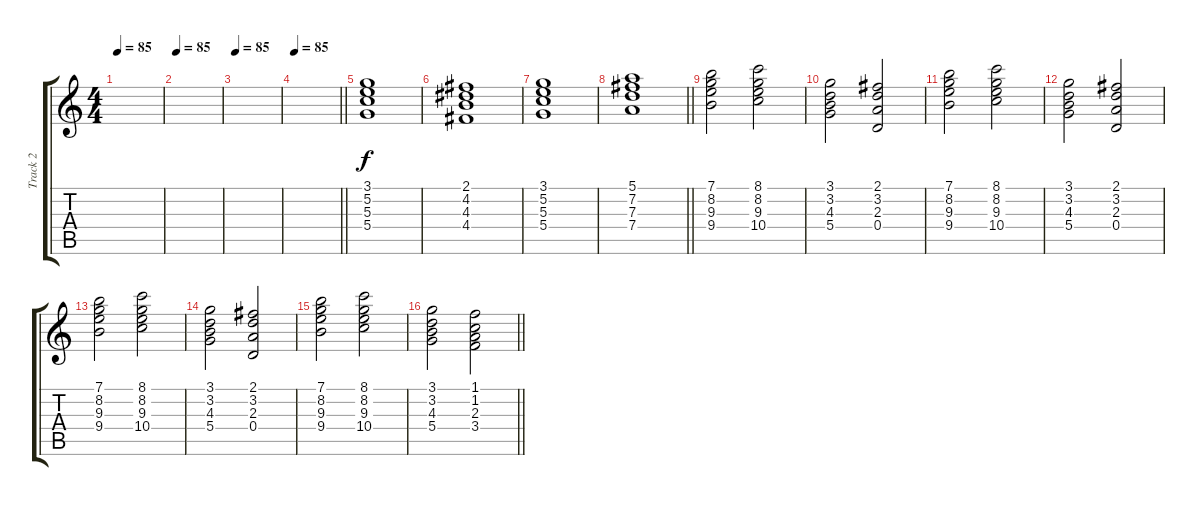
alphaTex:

\track ("Track 2" "Track 2") {instrument distortionguitar}
\staff {score tabs}
\tuning (E4 B3 G3 D3 A2 E2) {hide}
\ts (4 4)
\tempo 85
\clef g2
\ks c
|
\tempo 85
|
\tempo 85
|
\tempo 85
\barLineRight lightlight
|
(3.1 5.2 5.3 5.4).1 |
(2.1 4.2 4.3 4.4).1 |
(3.1 5.2 5.3 5.4).1 |
\barLineRight lightlight
(5.1 7.2 7.3 7.4).1 |
(7.1 8.2 9.3 9.4).2 (8.1 8.2 9.3 10.4).2 |
(3.1 3.2 4.3 5.4).2 (2.1 3.2 2.3 0.4).2 |
(7.1 8.2 9.3 9.4).2 (8.1 8.2 9.3 10.4).2 |
(3.1 3.2 4.3 5.4).2 (2.1 3.2 2.3 0.4).2 |
(7.1 8.2 9.3 9.4).2 (8.1 8.2 9.3 10.4).2 |
(3.1 3.2 4.3 5.4).2 (2.1 3.2 2.3 0.4).2 |
(7.1 8.2 9.3 9.4).2 (8.1 8.2 9.3 10.4).2 |
\barLineRight lightlight
(3.1 3.2 4.3 5.4).2 (1.1 1.2 2.3 3.4).2
